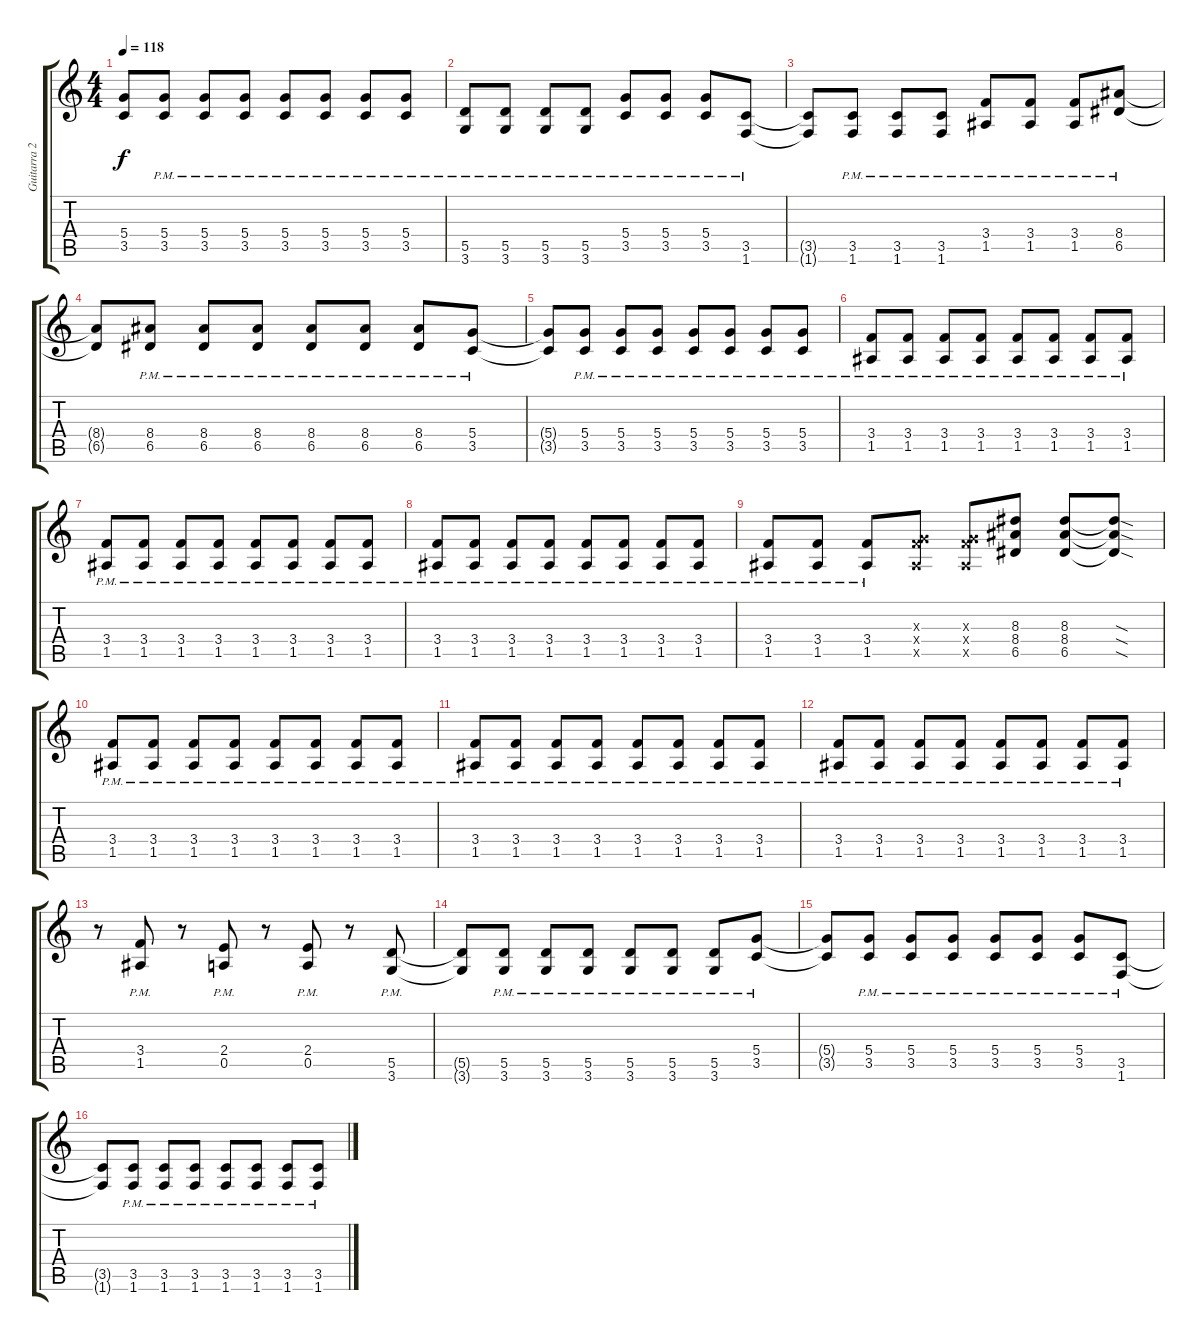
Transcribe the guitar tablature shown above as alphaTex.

\track ("Guitarra 2" "Guitarra 2") {instrument distortionguitar}
\staff {score tabs}
\tuning (E4 B3 G3 D3 A2 E2) {hide}
\ts (4 4)
\tempo 118
\clef g2
\ks c
(5.4{t} 3.5{t}).8{dy f} (5.4{pm} 3.5{pm}).8 (5.4{pm} 3.5{pm}).8 (5.4{pm} 3.5{pm}).8 (5.4{pm} 3.5{pm}).8 (5.4{pm} 3.5{pm}).8 (5.4{pm} 3.5{pm}).8 (5.4{pm} 3.5{pm}).8 |
(5.5{pm} 3.6{pm}).8 (5.5{pm} 3.6{pm}).8 (5.5{pm} 3.6{pm}).8 (5.5{pm} 3.6{pm}).8 (5.4{pm} 3.5{pm}).8 (5.4{pm} 3.5{pm}).8 (5.4{pm} 3.5{pm}).8 (3.5{pm} 1.6{pm}).8 |
(3.5{t} 1.6{t}).8 (3.5{pm} 1.6{pm}).8 (3.5{pm} 1.6{pm}).8 (3.5{pm} 1.6{pm}).8 (3.4{pm} 1.5{pm}).8 (3.4{pm} 1.5{pm}).8 (3.4{pm} 1.5{pm}).8 (8.4{pm} 6.5{pm}).8 |
(8.4{t} 6.5{t}).8 (8.4{pm} 6.5{pm}).8 (8.4{pm} 6.5{pm}).8 (8.4{pm} 6.5{pm}).8 (8.4{pm} 6.5{pm}).8 (8.4{pm} 6.5{pm}).8 (8.4{pm} 6.5{pm}).8 (5.4{pm} 3.5{pm}).8 |
(5.4{t} 3.5{t}).8 (5.4{pm} 3.5{pm}).8 (5.4{pm} 3.5{pm}).8 (5.4{pm} 3.5{pm}).8 (5.4{pm} 3.5{pm}).8 (5.4{pm} 3.5{pm}).8 (5.4{pm} 3.5{pm}).8 (5.4{pm} 3.5{pm}).8 |
(3.4{pm} 1.5{pm}).8 (3.4{pm} 1.5{pm}).8 (3.4{pm} 1.5{pm}).8 (3.4{pm} 1.5{pm}).8 (3.4{pm} 1.5{pm}).8 (3.4{pm} 1.5{pm}).8 (3.4{pm} 1.5{pm}).8 (3.4{pm} 1.5{pm}).8 |
(3.4{pm} 1.5{pm}).8 (3.4{pm} 1.5{pm}).8 (3.4{pm} 1.5{pm}).8 (3.4{pm} 1.5{pm}).8 (3.4{pm} 1.5{pm}).8 (3.4{pm} 1.5{pm}).8 (3.4{pm} 1.5{pm}).8 (3.4{pm} 1.5{pm}).8 |
(3.4{pm} 1.5{pm}).8 (3.4{pm} 1.5{pm}).8 (3.4{pm} 1.5{pm}).8 (3.4{pm} 1.5{pm}).8 (3.4{pm} 1.5{pm}).8 (3.4{pm} 1.5{pm}).8 (3.4{pm} 1.5{pm}).8 (3.4{pm} 1.5{pm}).8 |
(3.4{pm} 1.5{pm}).8 (3.4{pm} 1.5{pm}).8 (3.4{pm} 1.5{pm}).8 (0.3{x} 3.4{x} 1.5{x}).8 (0.3{x} 3.4{x} 1.5{x}).8 (8.3 8.4 6.5).8 (8.3 8.4 6.5).8 (8.3{sod t} 8.4{sod t} 6.5{sod t}).8 |
(3.4{pm} 1.5{pm}).8 (3.4{pm} 1.5{pm}).8 (3.4{pm} 1.5{pm}).8 (3.4{pm} 1.5{pm}).8 (3.4{pm} 1.5{pm}).8 (3.4{pm} 1.5{pm}).8 (3.4{pm} 1.5{pm}).8 (3.4{pm} 1.5{pm}).8 |
(3.4{pm} 1.5{pm}).8 (3.4{pm} 1.5{pm}).8 (3.4{pm} 1.5{pm}).8 (3.4{pm} 1.5{pm}).8 (3.4{pm} 1.5{pm}).8 (3.4{pm} 1.5{pm}).8 (3.4{pm} 1.5{pm}).8 (3.4{pm} 1.5{pm}).8 |
(3.4{pm} 1.5{pm}).8 (3.4{pm} 1.5{pm}).8 (3.4{pm} 1.5{pm}).8 (3.4{pm} 1.5{pm}).8 (3.4{pm} 1.5{pm}).8 (3.4{pm} 1.5{pm}).8 (3.4{pm} 1.5{pm}).8 (3.4{pm} 1.5{pm}).8 |
r.8 (3.4{pm} 1.5{pm}).8 r.8 (2.4{pm} 0.5{pm}).8 r.8 (2.4{pm} 0.5{pm}).8 r.8 (5.5{pm} 3.6{pm}).8 |
(5.5{t} 3.6{t}).8 (5.5{pm} 3.6{pm}).8 (5.5{pm} 3.6{pm}).8 (5.5{pm} 3.6{pm}).8 (5.5{pm} 3.6{pm}).8 (5.5{pm} 3.6{pm}).8 (5.5{pm} 3.6{pm}).8 (5.4{pm} 3.5{pm}).8 |
(5.4{t} 3.5{t}).8 (5.4{pm} 3.5{pm}).8 (5.4{pm} 3.5{pm}).8 (5.4{pm} 3.5{pm}).8 (5.4{pm} 3.5{pm}).8 (5.4{pm} 3.5{pm}).8 (5.4{pm} 3.5{pm}).8 (3.5{pm} 1.6{pm}).8 |
(3.5{t} 1.6{t}).8 (3.5{pm} 1.6{pm}).8 (3.5{pm} 1.6{pm}).8 (3.5{pm} 1.6{pm}).8 (3.5{pm} 1.6{pm}).8 (3.5{pm} 1.6{pm}).8 (3.5{pm} 1.6{pm}).8 (3.5{pm} 1.6{pm}).8
